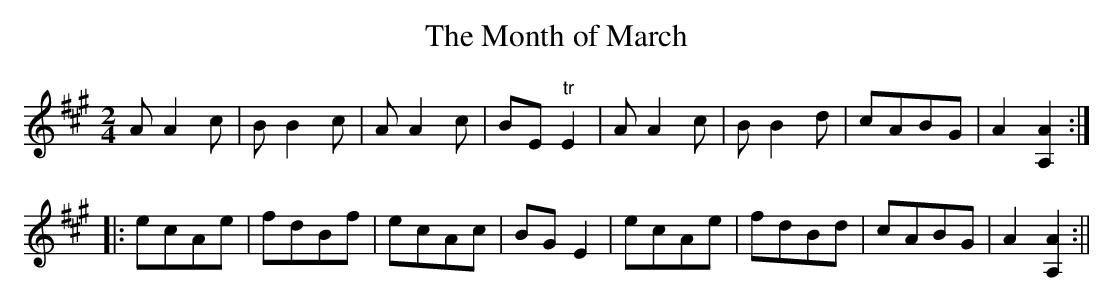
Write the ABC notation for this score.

X:1
T:Month of March, The
M:2/4
L:1/8
K:A
A A2 c | B B2 c | A A2 c | BE "tr"E2 | A A2 c | B B2 d | cABG | A2 [A,2A2 ]:|
|: ecAe | fdBf | ecAc | BG E2 | ecAe | fdBd | cABG | A2 [A,2A2 ]:||
